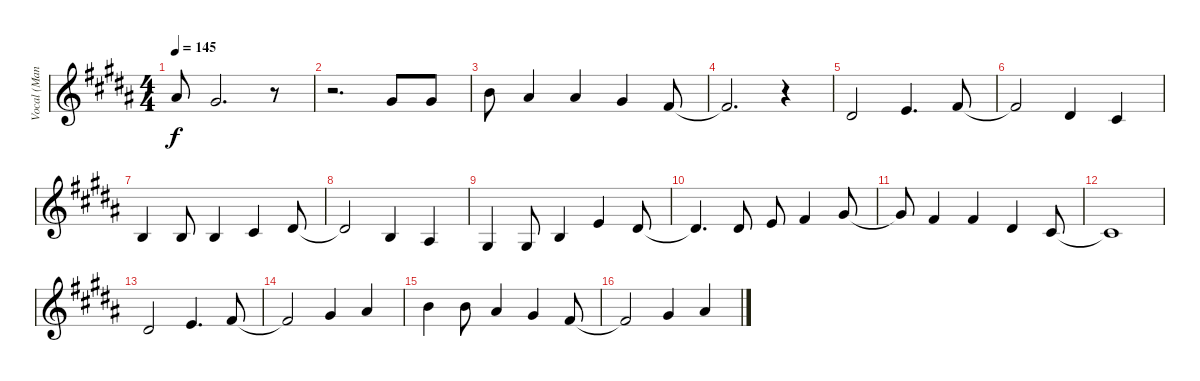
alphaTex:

\track ("Vocal (Man)" "Vocal (Man") {instrument electricpiano1}
\staff {score}
\tuning (E4 B3 G3 D3 A2 E2 B1) {hide}
\ts (4 4)
\tempo 145
\clef g2
\ks b
6.1{t}.8{dy f} 4.1.2{d} r.8 |
r.2{d} 4.1.8 4.1.8 |
7.1.8 6.1.4 6.1.4 4.1.4 7.2.8 |
7.2{t}.2{d} r.4 |
4.2.2 0.1.4{d} 2.1.8 |
2.1{t}.2 4.2.4 2.2.4 |
0.2.4 0.2.8 0.2.4 2.2.4 4.2.8 |
4.2{t}.2 0.2.4 3.3.4 |
1.3.4 1.3.8 0.2.4 0.1.4 4.2.8 |
4.2{t}.4{d} 4.2.8 0.1.8 2.1.4 4.1.8 |
4.1{t}.8 2.1.4 2.1.4 4.2.4 2.2.8 |
2.2{t}.1 |
4.2.2 0.1.4{d} 2.1.8 |
2.1{t}.2 4.1.4 6.1.4 |
7.1.4 7.1.8 6.1.4 4.1.4 2.1.8 |
2.1{t}.2 4.1.4 6.1.4
